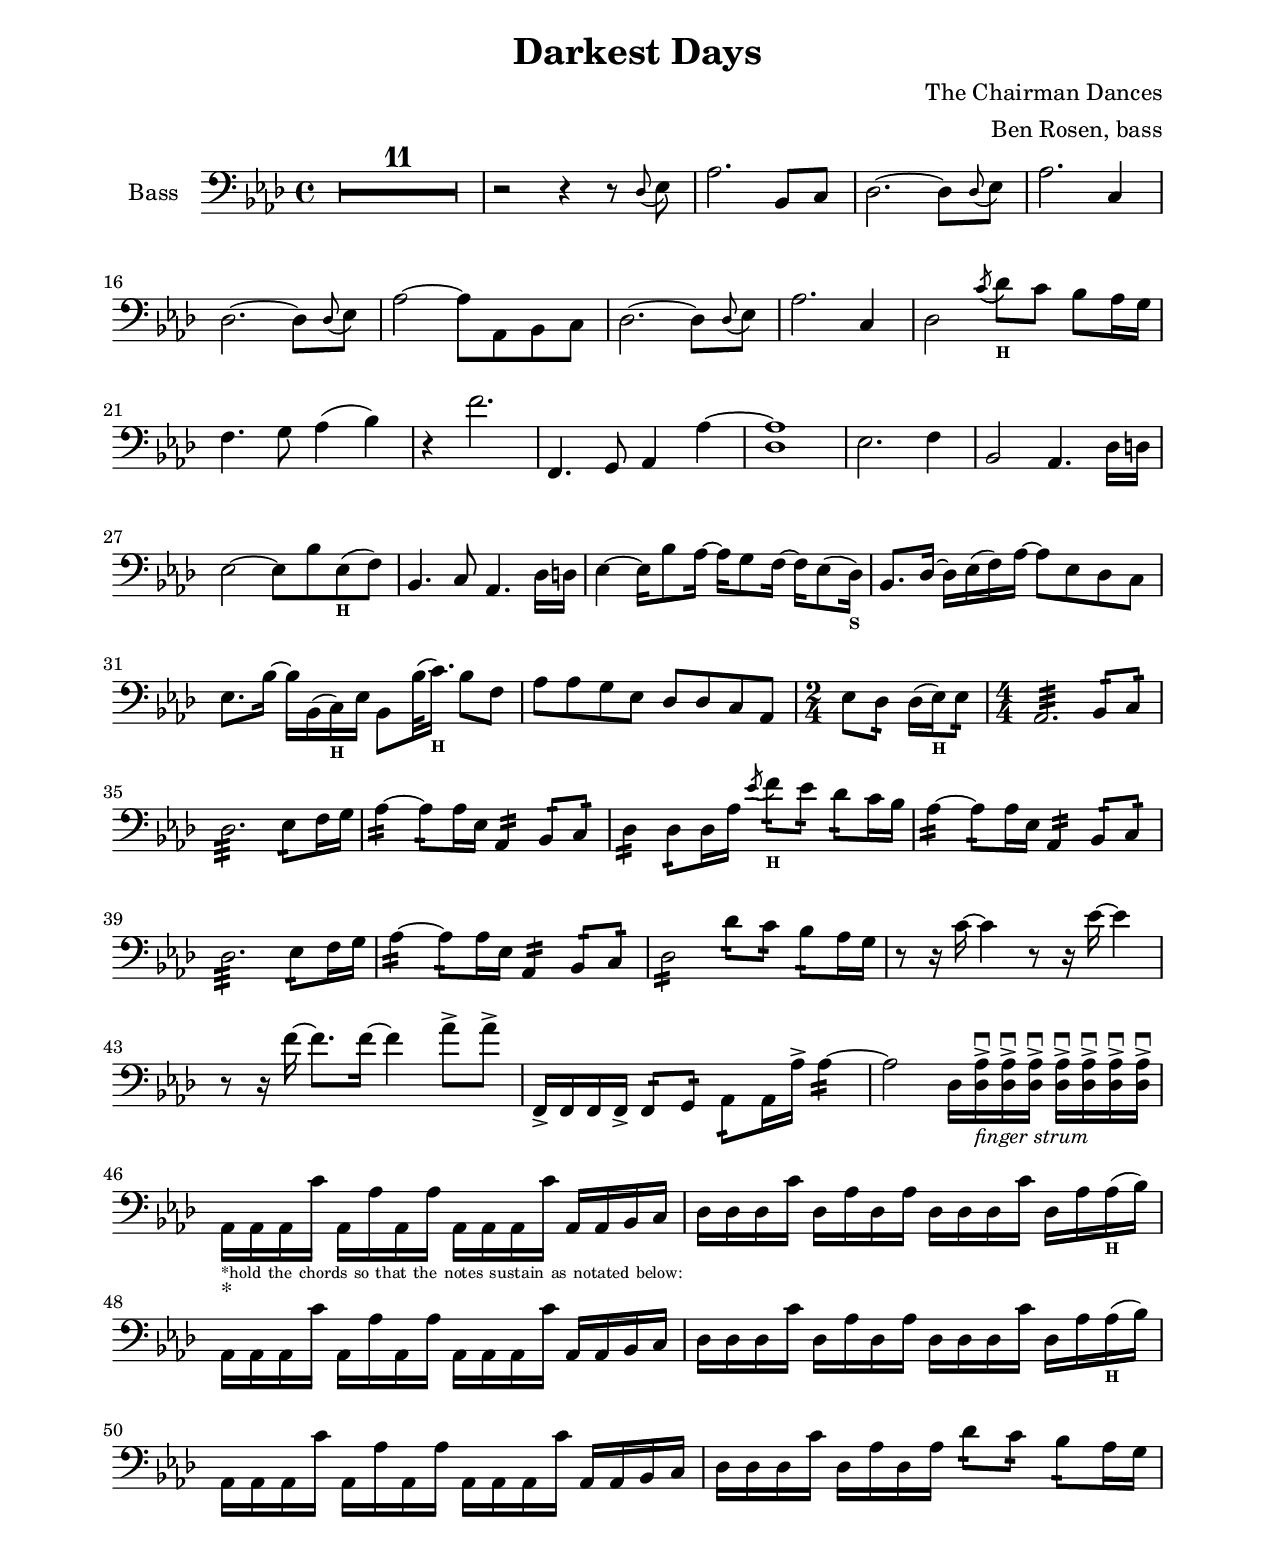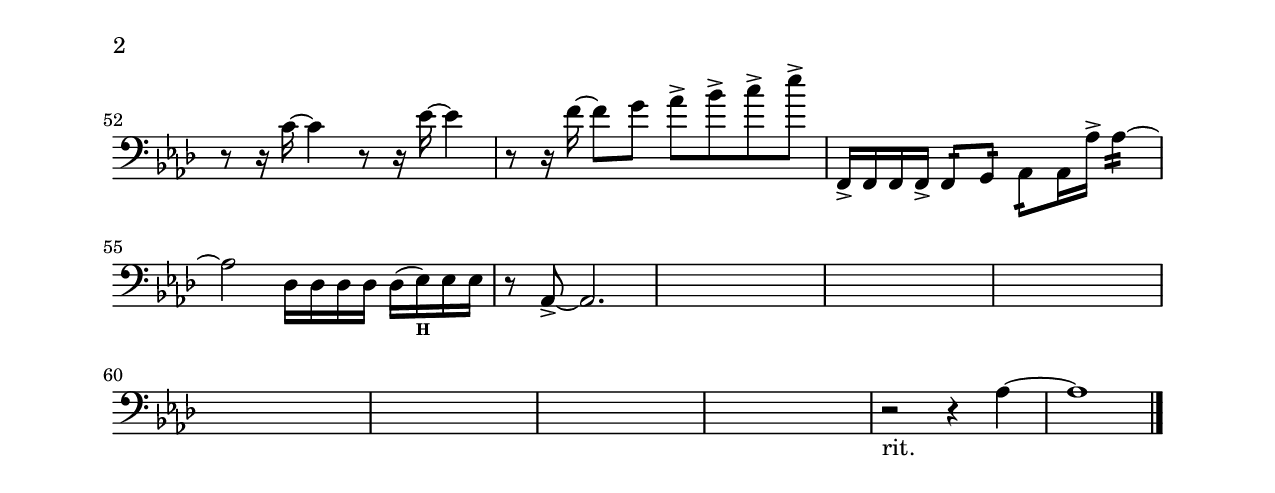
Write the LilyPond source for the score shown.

\version "2.24.0"

\include "settings.ily"

\header {
  title = "Darkest Days"
  composer = "The Chairman Dances"
  arranger = "Ben Rosen, bass"
}

music = \relative df {
  \key af \major
  \time 4/4
  \clef "bass"

  \compressMMRests {
    R1 * 11 |
  }

  r2 r4 r8 \grace { df8 ( } ef8 ) |
  af2. bf,8 c8 |
  df2. ~ df8 \grace { df8 ( } ef8 )   |
  af2. c,4 |
  df2. ~ df8 \grace { df8 ( } ef8 )   |
  af2 ~ af8 af,8 bf8 c8 |
  df2. ~ df8 \grace { df8 ( } ef8 )   |
  af2. c,4 |
  df2 \acciaccatura { c'8 ( } df8 ) _\markup{ \bold\teeny {H} } c8 bf8
  af16 g16 |
  f4. g8 af4 ( bf4 )   |
  r4 f'2. |
  f,,4. g8 af4 af'4 ~ |
  <df, af'>1 |
  ef2. f4 |
  bf,2 af4. df16 d16 |
  ef2 ~ ef8 bf'8 ef,8 ( _\markup{ \bold\teeny {H} } f8 ) |
  bf,4. c8 af4. df16 d16 |
  ef4 ~ ef16 bf'8 af16 ~ af16 g8 f16 ~ f16 ef8 ( df16 ) _\markup{
    \bold\teeny {S} } |
  bf8. df16 ~ df16 ef16 (   f16 ) af16 ~ af8
  ef8 df8 c8 |
  ef8. bf'16 ~ bf16 bf,16 ( c16 ) _\markup{ \bold\teeny {H} } ef16 bf8
  bf'32 ( c16. ) _\markup{ \bold\teeny {H} } bf8 f8 |
  af8 af8 g8 ef8 df8 df8 c8 af8 |
  \time 2/4  ef'8 df8 :16 df16 ( ef16 ) _\markup{ \bold\teeny {H} } ef8
  :16 |
  \numericTimeSignature\time 4/4  af,2. :32 bf8 :16 c8 :16 |
  df2. :32 ef8 :16 f16 g16 |
  af4 ~ :16 af8 :16 af16 ef16 af,4 :16 bf8 :16 c8 :16 |
  df4 :16 df8 :16 df16 af'16 \acciaccatura { ef'8 ( } f8 ) :16
  _\markup{ \bold\teeny {H} } ef8 :16 df8 :16 c16 bf16 |
  af4 ~ :16 af8 :16 af16 ef16 af,4 :16 bf8 :16 c8 :16 |
  df2. :32 ef8 :16 f16 g16 |
  af4 ~ :16 af8 :16 af16 ef16 af,4 :16 bf8 :16 c8 :16 |
  df2 :16 df'8 :16 c8 :16 bf8 :16 af16 g16 |
  r8 r16 c16 ~ c4 r8 r16 ef16 ~ ef4 |
  r8 r16 f16 ~ f8. f16 ~ f4 af8 -> af8 -> |
  f,,16 -> f16 f16 f16 -> f8 :16 g8 :16 af8 :16 af16 af'16 -> af4 ~
  :16 |
  af2 df,16 <df af'>16 -> \downbow _\markup{ \small\italic {finger
                                                            strum} } <df af'>16 -> \downbow <df af'>16 -> \downbow <df
                                                                                                                    af'>16 -> \downbow <df af'>16 -> \downbow <df af'>16 -> \downbow
  <df af'>16 -> \downbow |
  af16 _\markup{ \teeny {*hold the chords so that the notes sustain as
                         notated below:} } _ "*" af16 af16 c'16 af,16 af'16 af,16 af'16
  af,16 af16 af16 c'16 af,16 af16 bf16 c16 |
  df16 df16 df16 c'16 df,16 af'16 df,16 af'16 df,16 df16 df16 c'16 df,16
  af'16 af16 ( _\markup{ \bold\teeny {H} } bf16 ) |
  af,16 af16 af16 c'16 af,16 af'16 af,16 af'16 af,16 af16 af16 c'16
  af,16 af16 bf16 c16 |
  df16 df16 df16 c'16 df,16 af'16 df,16 af'16 df,16 df16 df16 c'16 df,16
  af'16 af16 ( _\markup{ \bold\teeny {H} } bf16 ) | \barNumberCheck
  #50
  af,16 af16 af16 c'16 af,16 af'16 af,16 af'16 af,16 af16 af16 c'16
  af,16 af16 bf16 c16 |
  df16 df16 df16 c'16 df,16 af'16 df,16 af'16 df8 :16 c8 :16 bf8 :16
  af16 g16 |
  r8 r16 c16 ~ c4 r8 r16 ef16 ~ ef4 |
  r8 r16 f16 ~ f8 g8 af8 -> bf8 -> c8 -> ef8 -> |
  f,,,16 -> f16 f16 f16 -> f8 :16 g8 :16 af8 :16 af16 af'16 -> af4 ~
  :16 |
  af2 df,16 df16 df16 df16 df16 ( ef16 ) _\markup{ \bold\teeny {H} }
  ef16 ef16 |
  r8 af,8 ~ -> af2. |
  s1*7 |
  r2 _ "rit." r4 af'4 ~ |
  af1 \bar "|."
}

PartPOneVoiceFive =  \relative c {
  \clef "bass" \numericTimeSignature\time 4/4 \key af \major
  \transposition c |
  s1*11 |
  R1*21 |
  \time 2/4  R2 |
  \numericTimeSignature\time 4/4  R1*12 |
  \clef "treble" r8. c16 ~ c4 ~ c8. c16 ~ c8 r8 |
  r8. c16 ~ c4 ~ c8. c16 ~ c8 r8 |
  r8. c16 ~ c4 ~ c8. c16 ~ c8 r8 |
  r8. c16 ~ c4 ~ c8. c16 ~ c8 r8 |
  r8. c16 ~ c4 ~ c8. c16 ~ c8 r8 |
  r8. c16 ~ c4 s2 |
  R1*5 |
  s1*7 |
  R1*2 \bar "|."
}

PartPOneVoiceNine =  \relative af, {
  \clef "bass" \numericTimeSignature\time 4/4 \key af \major
  \transposition c |
  s1*11 |
  R1*21 |
  \time 2/4  R2 |
  \numericTimeSignature\time 4/4  R1*12 |
  r4 r16 af8 af16 ~ af4. r8 |
  r4 r16 af8 af16 ~ af4 ~ af16 af16 af16 bf16 _\markup{ \bold\teeny
                                                        {H} } |
  r4 r16 af8 af16 ~ af4. r8 |
  r4 r16 af8 af16 ~ af4 ~ af16 af16 af16 bf16 _\markup{ \bold\teeny
                                                        {H} } |
  r4 r16 af8 af16 ~ af4. r8 |
  r4 r16 af8 af16 s2 |
  R1*5 |
  s1*7 |
  R1*2 \bar "|."
}

PartPOneVoiceTwo =  \relative df, {
  \clef "bass" \numericTimeSignature\time 4/4 \key af \major
  \transposition c |
  s1*16 s1*5 |
  df1 s1*6 s1*3 s1 |
  \time 2/4  s2 |
  \numericTimeSignature\time 4/4  s1*4 s1*4 |
  f16 f16 f8 f16 f16 g16 g16 af16 af16 af8 af16 af16 af16 ( _\markup{
    \bold\teeny {H} } bf16 ) |
  df,16 df16 df8 df16 df16 df8 df16 df16 df8 ( _\markup{ \bold\teeny
                                                         {S} } f16 ) f8 -> f16 -> s1 |
  df16 -> df16 df16 df16 -> df16 df16 df16 df16 s1. s1 s1*2 s1*2 |
  f16 f16 f8 f16 f16 g16 g16 af16 af16 af8 af16 af16 af16 ( _\markup{
    \bold\teeny {H} } bf16 ) |
  df,16 df16 df8 df16 df8 df16 (   f16 ) f8
  -> f16 ( ->   af16 ) af8 -> af16 -> s1 |
  df,16 -> df16 df16 df16 -> df16 df16 df16 af16 ( _\markup{
    \bold\teeny {S} } s1. |
  s1*7 |
  f4. g8 af2 |
  df1 \bar "|."
}

\score {
  \new Staff \with {
    instrumentName = "Bass"
  } {
    \music
  }
}
